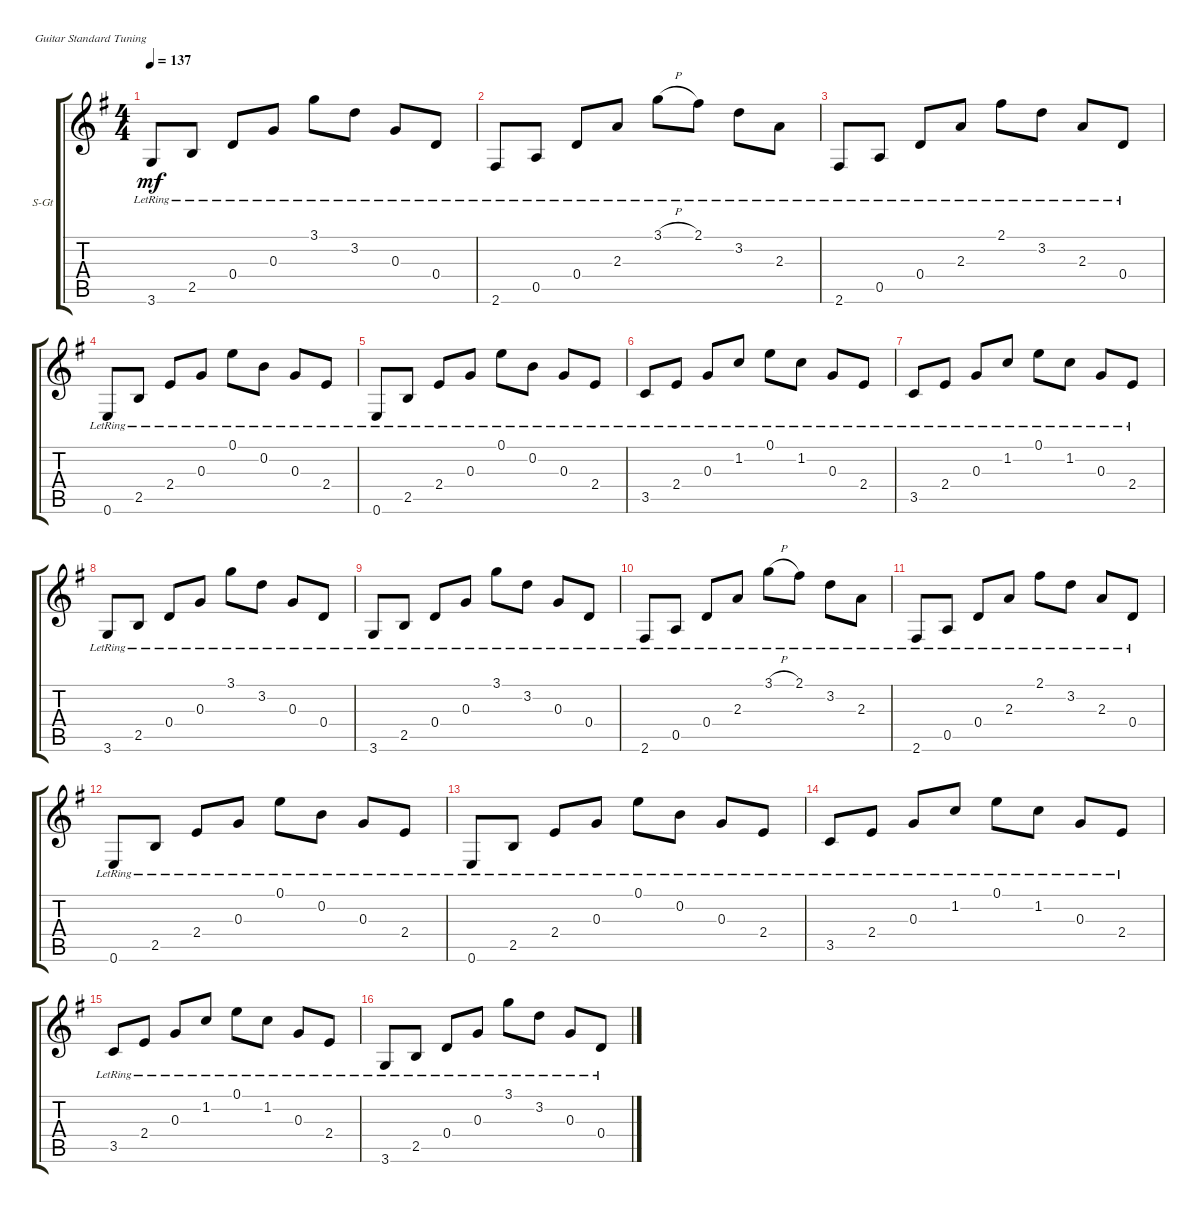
\defaultSystemsLayout 4
\bracketExtendMode groupsimilarinstruments
\firstSystemTrackNameOrientation horizontal
\otherSystemsTrackNameOrientation horizontal
\track ("Acoustic Guitar I" "S-Gt") {instrument acousticguitarsteel}
\staff {score tabs}
\tuning (E4 B3 G3 D3 A2 E2)
\ts (4 4)
\tempo 137
\clef g2
\ks eminor
3.6{lr}.8{dy mf} 2.5{lr}.8 0.4{lr}.8 0.3{lr}.8 3.1{lr}.8 3.2{lr}.8 0.3{lr}.8 0.4{lr}.8 |
2.6{lr}.8 0.5{lr}.8 0.4{lr}.8 2.3{lr}.8 3.1{h lr}.8 2.1{lr}.8 3.2{lr}.8 2.3{lr}.8 |
2.6{lr}.8 0.5{lr}.8 0.4{lr}.8 2.3{lr}.8 2.1{lr}.8 3.2{lr}.8 2.3{lr}.8 0.4{lr}.8 |
0.6{lr}.8 2.5{lr}.8 2.4{lr}.8 0.3{lr}.8 0.1{lr}.8 0.2{lr}.8 0.3{lr}.8 2.4{lr}.8 |
0.6{lr}.8 2.5{lr}.8 2.4{lr}.8 0.3{lr}.8 0.1{lr}.8 0.2{lr}.8 0.3{lr}.8 2.4{lr}.8 |
3.5{lr}.8 2.4{lr}.8 0.3{lr}.8 1.2{lr}.8 0.1{lr}.8 1.2{lr}.8 0.3{lr}.8 2.4{lr}.8 |
3.5{lr}.8 2.4{lr}.8 0.3{lr}.8 1.2{lr}.8 0.1{lr}.8 1.2{lr}.8 0.3{lr}.8 2.4{lr}.8 |
3.6{lr}.8 2.5{lr}.8 0.4{lr}.8 0.3{lr}.8 3.1{lr}.8 3.2{lr}.8 0.3{lr}.8 0.4{lr}.8 |
3.6{lr}.8 2.5{lr}.8 0.4{lr}.8 0.3{lr}.8 3.1{lr}.8 3.2{lr}.8 0.3{lr}.8 0.4{lr}.8 |
2.6{lr}.8 0.5{lr}.8 0.4{lr}.8 2.3{lr}.8 3.1{h lr}.8 2.1{lr}.8 3.2{lr}.8 2.3{lr}.8 |
2.6{lr}.8 0.5{lr}.8 0.4{lr}.8 2.3{lr}.8 2.1{lr}.8 3.2{lr}.8 2.3{lr}.8 0.4{lr}.8 |
0.6{lr}.8 2.5{lr}.8 2.4{lr}.8 0.3{lr}.8 0.1{lr}.8 0.2{lr}.8 0.3{lr}.8 2.4{lr}.8 |
0.6{lr}.8 2.5{lr}.8 2.4{lr}.8 0.3{lr}.8 0.1{lr}.8 0.2{lr}.8 0.3{lr}.8 2.4{lr}.8 |
3.5{lr}.8 2.4{lr}.8 0.3{lr}.8 1.2{lr}.8 0.1{lr}.8 1.2{lr}.8 0.3{lr}.8 2.4{lr}.8 |
3.5{lr}.8 2.4{lr}.8 0.3{lr}.8 1.2{lr}.8 0.1{lr}.8 1.2{lr}.8 0.3{lr}.8 2.4{lr}.8 |
3.6{lr}.8 2.5{lr}.8 0.4{lr}.8 0.3{lr}.8 3.1{lr}.8 3.2{lr}.8 0.3{lr}.8 0.4{lr}.8
